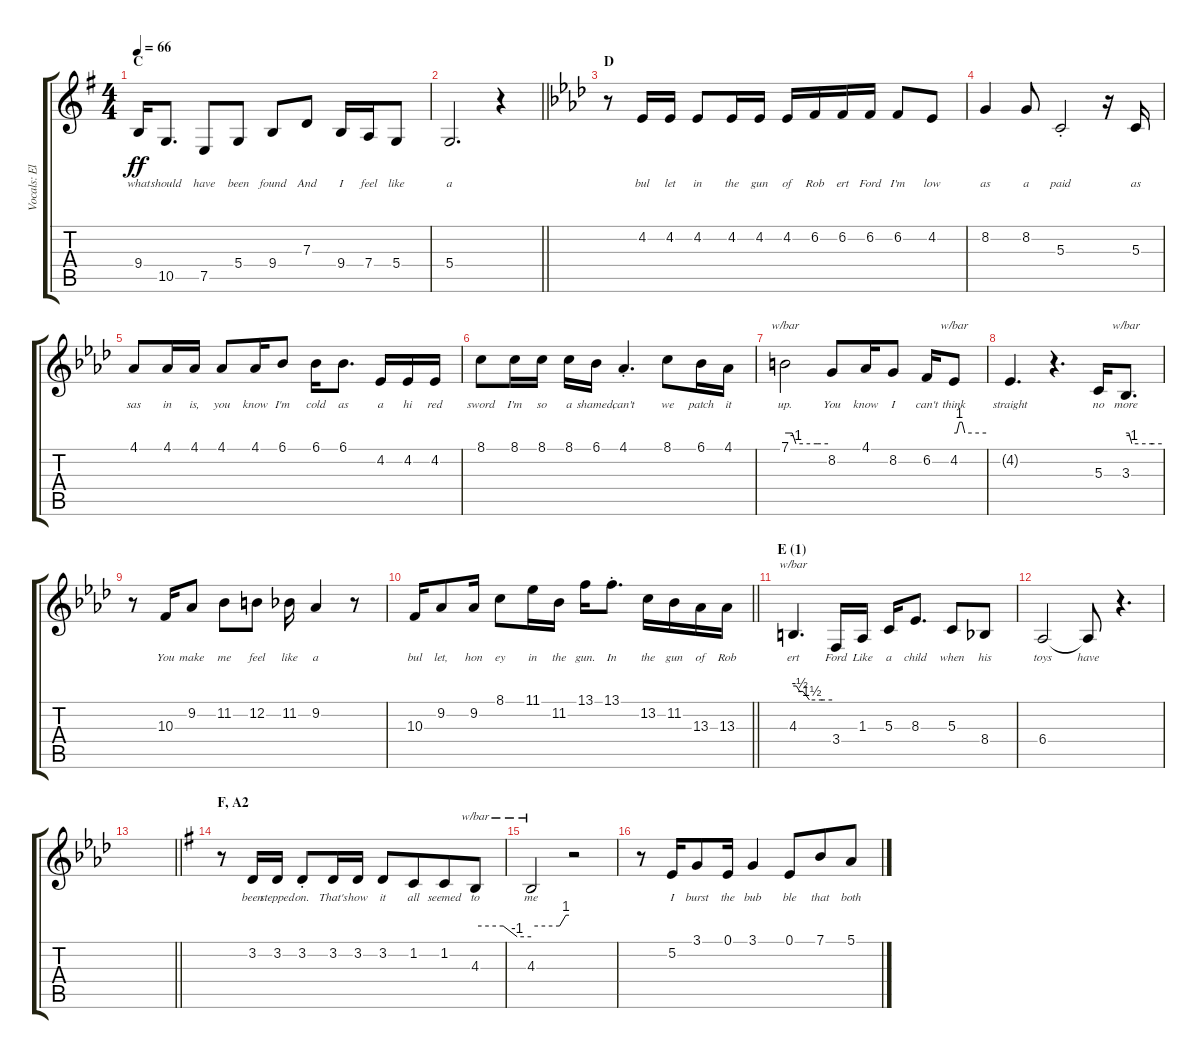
\track ("Vocals: Elton John" "Vocals: El") {instrument piccolo}
\staff {score tabs}
\tuning (E4 B3 G3 D3 A2 E2) {hide}
\ts (4 4)
\section ("" "C")
\tempo 66
\clef g2
\ks g
9.4.16{lyrics (0 "what") lyrics (1 "") lyrics (2 "") lyrics (3 "") lyrics (4 "") dy ff} 10.5.8{d lyrics (0 "should") lyrics (1 "") lyrics (2 "") lyrics (3 "") lyrics (4 "")} 7.5.8{lyrics (0 "have") lyrics (1 "") lyrics (2 "") lyrics (3 "") lyrics (4 "")} 5.4.8{lyrics (0 "been") lyrics (1 "") lyrics (2 "") lyrics (3 "") lyrics (4 "")} 9.4.8{lyrics (0 "found") lyrics (1 "") lyrics (2 "") lyrics (3 "") lyrics (4 "")} 7.3.8{lyrics (0 "And") lyrics (1 "") lyrics (2 "") lyrics (3 "") lyrics (4 "")} 9.4.16{lyrics (0 "I") lyrics (1 "") lyrics (2 "") lyrics (3 "") lyrics (4 "")} 7.4.16{lyrics (0 "feel") lyrics (1 "") lyrics (2 "") lyrics (3 "") lyrics (4 "")} 5.4.8{lyrics (0 "like") lyrics (1 "") lyrics (2 "") lyrics (3 "") lyrics (4 "")} |
\barLineRight lightlight
5.4.2{d lyrics (0 "a") lyrics (1 "") lyrics (2 "") lyrics (3 "") lyrics (4 "")} r.4 |
\section ("" "D")
\ks ab
r.8 4.2.16{lyrics (0 "bul") lyrics (1 "") lyrics (2 "") lyrics (3 "") lyrics (4 "")} 4.2.16{lyrics (0 "let") lyrics (1 "") lyrics (2 "") lyrics (3 "") lyrics (4 "")} 4.2.8{lyrics (0 "in") lyrics (1 "") lyrics (2 "") lyrics (3 "") lyrics (4 "")} 4.2.16{lyrics (0 "the") lyrics (1 "") lyrics (2 "") lyrics (3 "") lyrics (4 "")} 4.2.16{lyrics (0 "gun") lyrics (1 "") lyrics (2 "") lyrics (3 "") lyrics (4 "")} 4.2.16{lyrics (0 "of") lyrics (1 "") lyrics (2 "") lyrics (3 "") lyrics (4 "")} 6.2.16{lyrics (0 "Rob") lyrics (1 "") lyrics (2 "") lyrics (3 "") lyrics (4 "")} 6.2.16{lyrics (0 "ert") lyrics (1 "") lyrics (2 "") lyrics (3 "") lyrics (4 "")} 6.2.16{lyrics (0 "Ford") lyrics (1 "") lyrics (2 "") lyrics (3 "") lyrics (4 "")} 6.2.8{lyrics (0 "I'm") lyrics (1 "") lyrics (2 "") lyrics (3 "") lyrics (4 "")} 4.2.8{lyrics (0 "low") lyrics (1 "") lyrics (2 "") lyrics (3 "") lyrics (4 "")} |
8.2.4{lyrics (0 "as") lyrics (1 "") lyrics (2 "") lyrics (3 "") lyrics (4 "")} 8.2.8{lyrics (0 "a") lyrics (1 "") lyrics (2 "") lyrics (3 "") lyrics (4 "")} 5.3{st}.2{lyrics (0 "paid") lyrics (1 "") lyrics (2 "") lyrics (3 "") lyrics (4 "")} r.16 5.3.16{lyrics (0 "as") lyrics (1 "") lyrics (2 "") lyrics (3 "") lyrics (4 "")} |
4.1.8{lyrics (0 "sas") lyrics (1 "") lyrics (2 "") lyrics (3 "") lyrics (4 "")} 4.1.16{lyrics (0 "in") lyrics (1 "") lyrics (2 "") lyrics (3 "") lyrics (4 "")} 4.1.16{lyrics (0 "is,") lyrics (1 "") lyrics (2 "") lyrics (3 "") lyrics (4 "")} 4.1.8{lyrics (0 "you") lyrics (1 "") lyrics (2 "") lyrics (3 "") lyrics (4 "")} 4.1.16{lyrics (0 "know") lyrics (1 "") lyrics (2 "") lyrics (3 "") lyrics (4 "")} 6.1.8{lyrics (0 "I'm") lyrics (1 "") lyrics (2 "") lyrics (3 "") lyrics (4 "")} 6.1.16{lyrics (0 "cold") lyrics (1 "") lyrics (2 "") lyrics (3 "") lyrics (4 "")} 6.1.8{d lyrics (0 "as") lyrics (1 "") lyrics (2 "") lyrics (3 "") lyrics (4 "")} 4.2.16{lyrics (0 "a") lyrics (1 "") lyrics (2 "") lyrics (3 "") lyrics (4 "")} 4.2.16{lyrics (0 "hi") lyrics (1 "") lyrics (2 "") lyrics (3 "") lyrics (4 "")} 4.2.16{lyrics (0 "red") lyrics (1 "") lyrics (2 "") lyrics (3 "") lyrics (4 "")} |
8.1.8{lyrics (0 "sword") lyrics (1 "") lyrics (2 "") lyrics (3 "") lyrics (4 "")} 8.1.16{lyrics (0 "I'm") lyrics (1 "") lyrics (2 "") lyrics (3 "") lyrics (4 "")} 8.1.16{lyrics (0 "so") lyrics (1 "") lyrics (2 "") lyrics (3 "") lyrics (4 "")} 8.1.16{lyrics (0 "a") lyrics (1 "") lyrics (2 "") lyrics (3 "") lyrics (4 "")} 6.1.16{lyrics (0 "shamed,") lyrics (1 "") lyrics (2 "") lyrics (3 "") lyrics (4 "")} 4.1{st}.4{d lyrics (0 "can't") lyrics (1 "") lyrics (2 "") lyrics (3 "") lyrics (4 "")} 8.1.8{lyrics (0 "we") lyrics (1 "") lyrics (2 "") lyrics (3 "") lyrics (4 "")} 6.1.16{lyrics (0 "patch") lyrics (1 "") lyrics (2 "") lyrics (3 "") lyrics (4 "")} 4.1.16{lyrics (0 "it") lyrics (1 "") lyrics (2 "") lyrics (3 "") lyrics (4 "")} |
7.1.2{tbe (custom default 0 0 10 0 15 -4 45 -4 60 -4) lyrics (0 "up.") lyrics (1 "") lyrics (2 "") lyrics (3 "") lyrics (4 "")} 8.2.8{lyrics (0 "You") lyrics (1 "") lyrics (2 "") lyrics (3 "") lyrics (4 "")} 4.1.16{lyrics (0 "know") lyrics (1 "") lyrics (2 "") lyrics (3 "") lyrics (4 "")} 8.2.8{lyrics (0 "I") lyrics (1 "") lyrics (2 "") lyrics (3 "") lyrics (4 "")} 6.2.16{lyrics (0 "can't") lyrics (1 "") lyrics (2 "") lyrics (3 "") lyrics (4 "")} 4.2.8{tbe (custom default 0 0 5 0 10 4 15 4 20 0 60 0) lyrics (0 "think") lyrics (1 "") lyrics (2 "") lyrics (3 "") lyrics (4 "")} |
4.2{t}.4{d lyrics (0 "straight") lyrics (1 "") lyrics (2 "") lyrics (3 "") lyrics (4 "")} r.4{d} 5.3.16{lyrics (0 "no") lyrics (1 "") lyrics (2 "") lyrics (3 "") lyrics (4 "")} 3.3.8{d tbe (custom default 0 0 5 0 10 -4 45 -4 60 -4) lyrics (0 "more") lyrics (1 "") lyrics (2 "") lyrics (3 "") lyrics (4 "")} |
r.8 10.3.16{lyrics (0 "You") lyrics (1 "") lyrics (2 "") lyrics (3 "") lyrics (4 "")} 9.2.8{lyrics (0 "make") lyrics (1 "") lyrics (2 "") lyrics (3 "") lyrics (4 "")} 11.2.8{lyrics (0 "me") lyrics (1 "") lyrics (2 "") lyrics (3 "") lyrics (4 "")} 12.2.8{lyrics (0 "feel") lyrics (1 "") lyrics (2 "") lyrics (3 "") lyrics (4 "")} 11.2.16{lyrics (0 "like") lyrics (1 "") lyrics (2 "") lyrics (3 "") lyrics (4 "")} 9.2.4{lyrics (0 "a") lyrics (1 "") lyrics (2 "") lyrics (3 "") lyrics (4 "")} r.8 |
\barLineRight lightlight
10.3.16{lyrics (0 "bul") lyrics (1 "") lyrics (2 "") lyrics (3 "") lyrics (4 "")} 9.2.8{lyrics (0 "let,") lyrics (1 "") lyrics (2 "") lyrics (3 "") lyrics (4 "")} 9.2.16{lyrics (0 "hon") lyrics (1 "") lyrics (2 "") lyrics (3 "") lyrics (4 "")} 8.1.8{lyrics (0 "ey") lyrics (1 "") lyrics (2 "") lyrics (3 "") lyrics (4 "")} 11.1.16{lyrics (0 "in") lyrics (1 "") lyrics (2 "") lyrics (3 "") lyrics (4 "")} 11.2.16{lyrics (0 "the") lyrics (1 "") lyrics (2 "") lyrics (3 "") lyrics (4 "")} 13.1.16{lyrics (0 "gun.") lyrics (1 "") lyrics (2 "") lyrics (3 "") lyrics (4 "")} 13.1{st}.8{d lyrics (0 "In") lyrics (1 "") lyrics (2 "") lyrics (3 "") lyrics (4 "")} 13.2.16{lyrics (0 "the") lyrics (1 "") lyrics (2 "") lyrics (3 "") lyrics (4 "")} 11.2.16{lyrics (0 "gun") lyrics (1 "") lyrics (2 "") lyrics (3 "") lyrics (4 "")} 13.3.16{lyrics (0 "of") lyrics (1 "") lyrics (2 "") lyrics (3 "") lyrics (4 "")} 13.3.16{lyrics (0 "Rob") lyrics (1 "") lyrics (2 "") lyrics (3 "") lyrics (4 "")} |
\section ("" "E (1)")
4.3.4{d tbe (custom default 0 0 5 0 10 -2 15 -2 25 -6 45 -6 60 -6) lyrics (0 "ert") lyrics (1 "") lyrics (2 "") lyrics (3 "") lyrics (4 "")} 3.4.16{lyrics (0 "Ford") lyrics (1 "") lyrics (2 "") lyrics (3 "") lyrics (4 "")} 1.3.16{lyrics (0 "Like") lyrics (1 "") lyrics (2 "") lyrics (3 "") lyrics (4 "")} 5.3.16{lyrics (0 "a") lyrics (1 "") lyrics (2 "") lyrics (3 "") lyrics (4 "")} 8.3.8{d lyrics (0 "child") lyrics (1 "") lyrics (2 "") lyrics (3 "") lyrics (4 "")} 5.3.8{lyrics (0 "when") lyrics (1 "") lyrics (2 "") lyrics (3 "") lyrics (4 "")} 8.4.8{lyrics (0 "his") lyrics (1 "") lyrics (2 "") lyrics (3 "") lyrics (4 "")} |
6.4.2{lyrics (0 "toys") lyrics (1 "") lyrics (2 "") lyrics (3 "") lyrics (4 "")} 6.4{t}.8{lyrics (0 "have") lyrics (1 "") lyrics (2 "") lyrics (3 "") lyrics (4 "")} r.4{d} |
\barLineRight lightlight
|
\section ("" "F, A2")
\ks g
r.8 3.2.16{lyrics (0 "been") lyrics (1 "") lyrics (2 "") lyrics (3 "") lyrics (4 "")} 3.2.16{lyrics (0 "stepped") lyrics (1 "") lyrics (2 "") lyrics (3 "") lyrics (4 "")} 3.2{st}.8{lyrics (0 "on.") lyrics (1 "") lyrics (2 "") lyrics (3 "") lyrics (4 "")} 3.2.16{lyrics (0 "That's") lyrics (1 "") lyrics (2 "") lyrics (3 "") lyrics (4 "")} 3.2.16{lyrics (0 "how") lyrics (1 "") lyrics (2 "") lyrics (3 "") lyrics (4 "")} 3.2.8{lyrics (0 "it") lyrics (1 "") lyrics (2 "") lyrics (3 "") lyrics (4 "")} 1.2.8{lyrics (0 "all") lyrics (1 "") lyrics (2 "") lyrics (3 "") lyrics (4 "") beam merge} 1.2.8{lyrics (0 "seemed") lyrics (1 "") lyrics (2 "") lyrics (3 "") lyrics (4 "")} 4.3.8{tbe (custom default 0 0 30 0 45 -4 60 -4) lyrics (0 "to") lyrics (1 "") lyrics (2 "") lyrics (3 "") lyrics (4 "")} |
4.3.2{tbe (custom default 0 0 45 0 55 4 60 4) lyrics (0 "me") lyrics (1 "") lyrics (2 "") lyrics (3 "") lyrics (4 "")} r.2 |
r.8 5.2.16{lyrics (0 "I") lyrics (1 "") lyrics (2 "") lyrics (3 "") lyrics (4 "")} 3.1.8{lyrics (0 "burst") lyrics (1 "") lyrics (2 "") lyrics (3 "") lyrics (4 "") beam merge} 0.1.16{lyrics (0 "the") lyrics (1 "") lyrics (2 "") lyrics (3 "") lyrics (4 "")} 3.1.4{lyrics (0 "bub") lyrics (1 "") lyrics (2 "") lyrics (3 "") lyrics (4 "")} 0.1.8{lyrics (0 "ble") lyrics (1 "") lyrics (2 "") lyrics (3 "") lyrics (4 "") beam merge} 7.1.8{lyrics (0 "that") lyrics (1 "") lyrics (2 "") lyrics (3 "") lyrics (4 "")} 5.1.8{lyrics (0 "both") lyrics (1 "") lyrics (2 "") lyrics (3 "") lyrics (4 "")}
